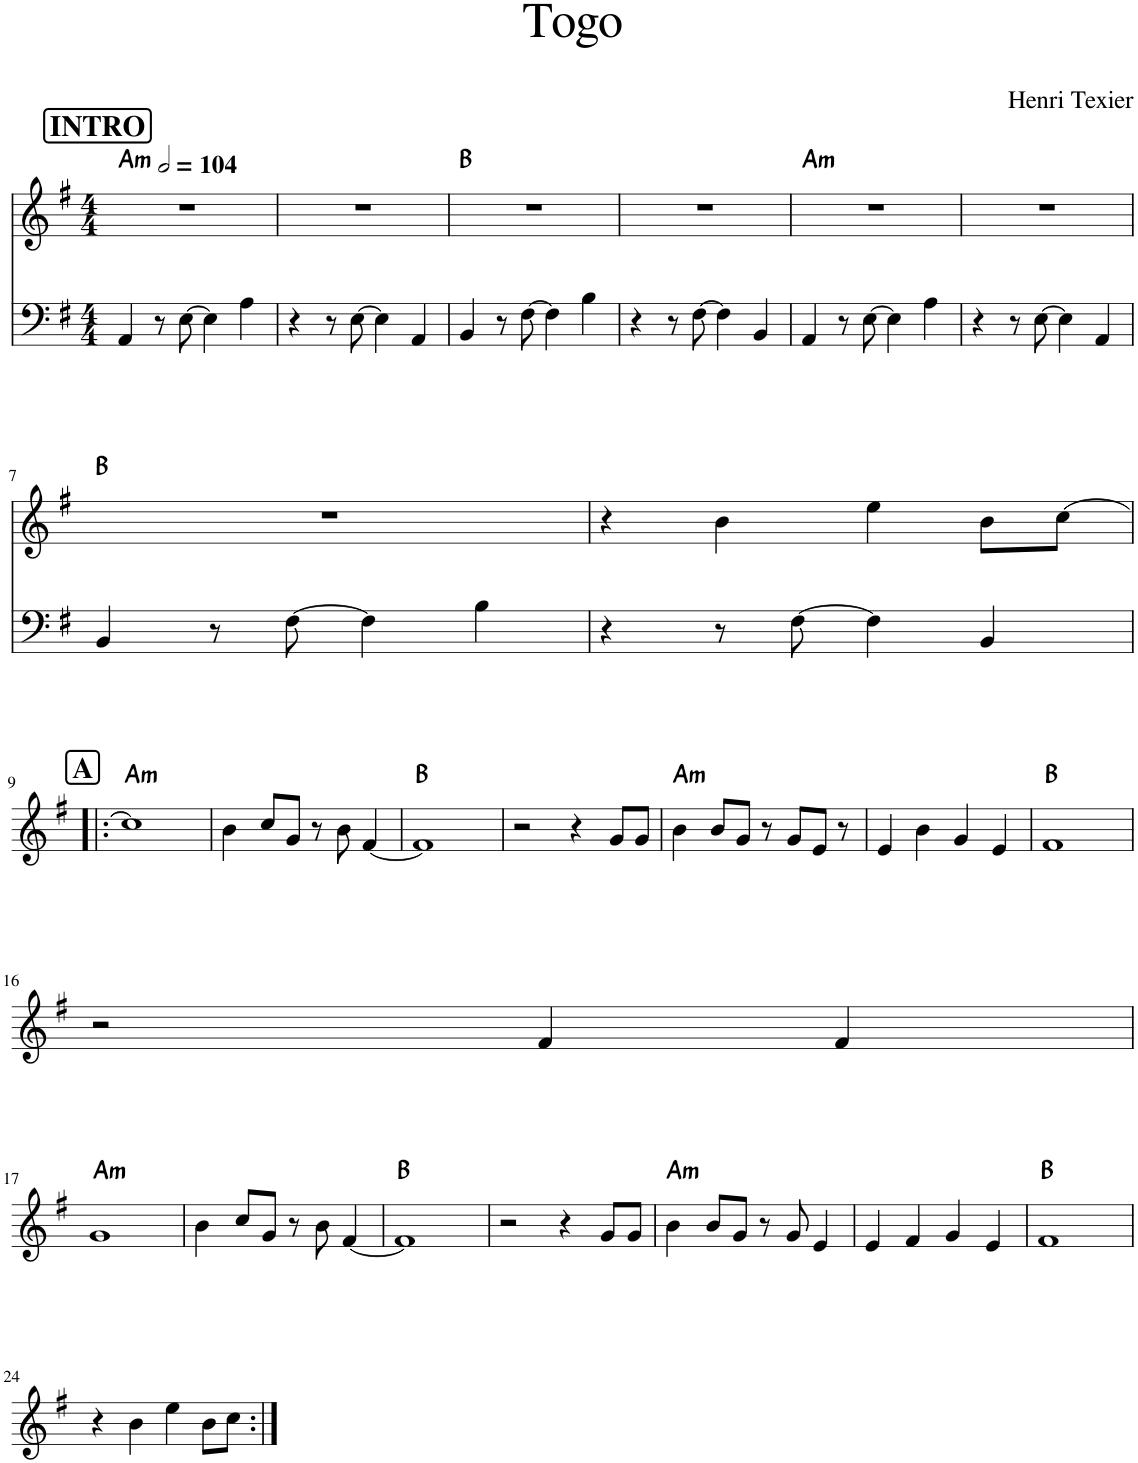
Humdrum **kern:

**kern	**kern	**harte
*part2	*part1	*part1
*staff2	*staff1	*
*I"Basse acoustique	*I"Piano	*
*	*I'Pno	*
*clefF4	*clefG2	*
*Trd7c12	*	*
*k[f#]	*k[f#]	*
*M4/4	*M4/4	*
*MM208	*MM208	*
!!LO:REH:place=s1:a:B:cj:fs=14:t=INTRO
=1	=1	=1
!	!	!LO:H:kt=m
4AA/	1r	A:min
8r	.	.
[8E\	.	.
4E\]	.	.
4A\	.	.
=2	=2	=2
4r	1r	.
8r	.	.
[8E\	.	.
4E\]	.	.
4AA/	.	.
=3	=3	=3
4BB/	1r	B:maj
8r	.	.
[8F#\	.	.
4F#\]	.	.
4B\	.	.
=4	=4	=4
4r	1r	.
8r	.	.
[8F#\	.	.
4F#\]	.	.
4BB/	.	.
=5	=5	=5
!	!	!LO:H:kt=m
4AA/	1r	A:min
8r	.	.
[8E\	.	.
4E\]	.	.
4A\	.	.
=6	=6	=6
4r	1r	.
8r	.	.
[8E\	.	.
4E\]	.	.
4AA/	.	.
!!LO:LB:g=z
=7	=7	=7
4BB/	1r	B:maj
8r	.	.
[8F#\	.	.
4F#\]	.	.
4B\	.	.
=8	=8	=8
4r	4r	.
8r	4b\	.
[8F#\	.	.
4F#\]	4ee\	.
4BB/	8b\L	.
.	[8cc\J	.
!!LO:LB:g=z
!!LO:REH:place=s1:a:B:cj:fs=14:t=A
=9!|:	=9!|:	=9!|:
!	!	!LO:H:kt=m
1r	1cc]	A:min
=10	=10	=10
1r	4b\	.
.	8cc/L	.
.	8g/J	.
.	8r	.
.	8b\	.
.	[4f#/	.
=11	=11	=11
1r	1f#]	B:maj
=12	=12	=12
1r	2r	.
.	4r	.
.	8g/L	.
.	8g/J	.
=13	=13	=13
!	!	!LO:H:kt=m
1r	4b\	A:min
.	8b/L	.
.	8g/J	.
.	8r	.
.	8g/L	.
.	8e/J	.
.	8r	.
=14	=14	=14
1r	4e/	.
.	4b\	.
.	4g/	.
.	4e/	.
=15	=15	=15
1r	1f#	B:maj
!!LO:LB:g=z
=16	=16	=16
1r	2r	.
.	4f#/	.
.	4f#/	.
!!LO:LB:g=z
=17	=17	=17
!	!	!LO:H:kt=m
1r	1g	A:min
=18	=18	=18
1r	4b\	.
.	8cc/L	.
.	8g/J	.
.	8r	.
.	8b\	.
.	[4f#/	.
=19	=19	=19
1r	1f#]	B:maj
=20	=20	=20
1r	2r	.
.	4r	.
.	8g/L	.
.	8g/J	.
=21	=21	=21
!	!	!LO:H:kt=m
1r	4b\	A:min
.	8b/L	.
.	8g/J	.
.	8r	.
.	8g/	.
.	4e/	.
=22	=22	=22
1r	4e/	.
.	4f#/	.
.	4g/	.
.	4e/	.
=23	=23	=23
1r	1f#	B:maj
!!LO:LB:g=z
=24	=24	=24
1r	4r	.
.	4b\	.
.	4ee\	.
.	8b\L	.
.	8cc\J	.
=:|!	=:|!	=:|!
*-	*-	*-
